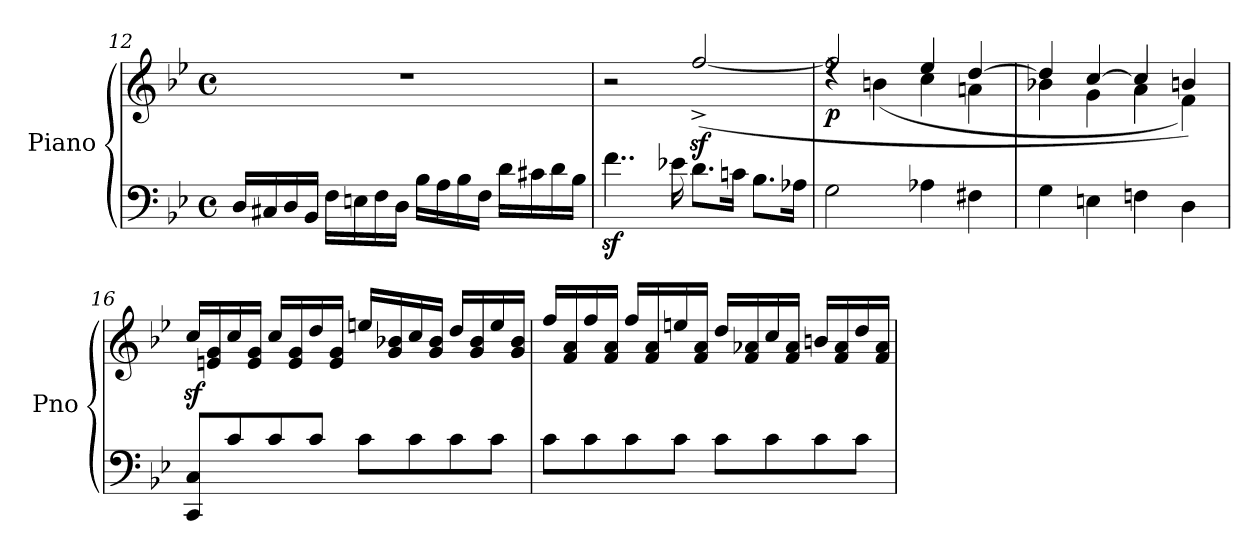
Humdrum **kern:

**kern	**kern	**dynam
*part1	*part1	*part1
*staff2	*staff1	*staff1/2
*I"Piano	*	*
*I'Pno	*	*
!!LO:PB:g=z
*clefF4	*clefG2	*
*k[b-e-]	*k[b-e-]	*
*M4/4	*M4/4	*
*met(c)	*met(c)	*
=12	=12	=12
16D/LL	1r	.
16C#X/	.	.
16D/	.	.
16BB-/JJ	.	.
16F\LL	.	.
16En\	.	.
16F\	.	.
16D\JJ	.	.
16B-\LL	.	.
16A\	.	.
16B-\	.	.
16F\JJ	.	.
16d\LL	.	.
16c#X\	.	.
16d\	.	.
16B-\JJ	.	.
!!LO:LB:g=z
=13	=13	=13
4..fz<\	2r	.
16e-X\	.	.
8.d\L	(>[2ffz<^/	.
16cn\Jk	.	.
8.B-\L	.	.
16A-X\Jk	.	.
!!LO:PB:g=z
=14	=14	=14
*	*^	*
!	!	!	!LO:DY:b
2G\	2ff/]	4rdd	p
.	.	(<4bn\	.
4A-X\	4ee-/	4cc\	.
4F#X\	[4dd/	4an\	.
=15	=15	=15	=15
4G\	4dd/]	4b-X\	.
4En\	[4cc/	4g\	.
4Fn\	4cc/]	4a\	.
4D\	4bn/)	4f\)	.
*	*v	*v	*
=16	=16	=16
8CC/ 8C/L	16ccz</LL	.
.	16en/ 16g/	.
8c/	16cc/	.
.	16e/ 16g/JJ	.
8c/	16cc/LL	.
.	16e/ 16g/	.
8c/J	16dd/	.
.	16e/ 16g/JJ	.
8c\L	16een/LL	.
.	16g/ 16b-X/	.
8c\	16cc/	.
.	16g/ 16b-/JJ	.
8c\	16dd/LL	.
.	16g/ 16b-/	.
8c\J	16ee/	.
.	16g/ 16b-/JJ	.
!!LO:LB:g=z
=17	=17	=17
8c\L	16ff/LL	.
.	16f/ 16a/	.
8c\	16ff/	.
.	16f/ 16a/JJ	.
8c\	16ff/LL	.
.	16f/ 16a/	.
8c\J	16een/	.
.	16f/ 16a/JJ	.
8c\L	16dd/LL	.
.	16f/ 16a-X/	.
8c\	16cc/	.
.	16f/ 16a-/JJ	.
8c\	16bn/LL	.
.	16f/ 16a-/	.
8c\J	16dd/	.
.	16f/ 16a-/JJ	.
=	=	=
*-	*-	*-
